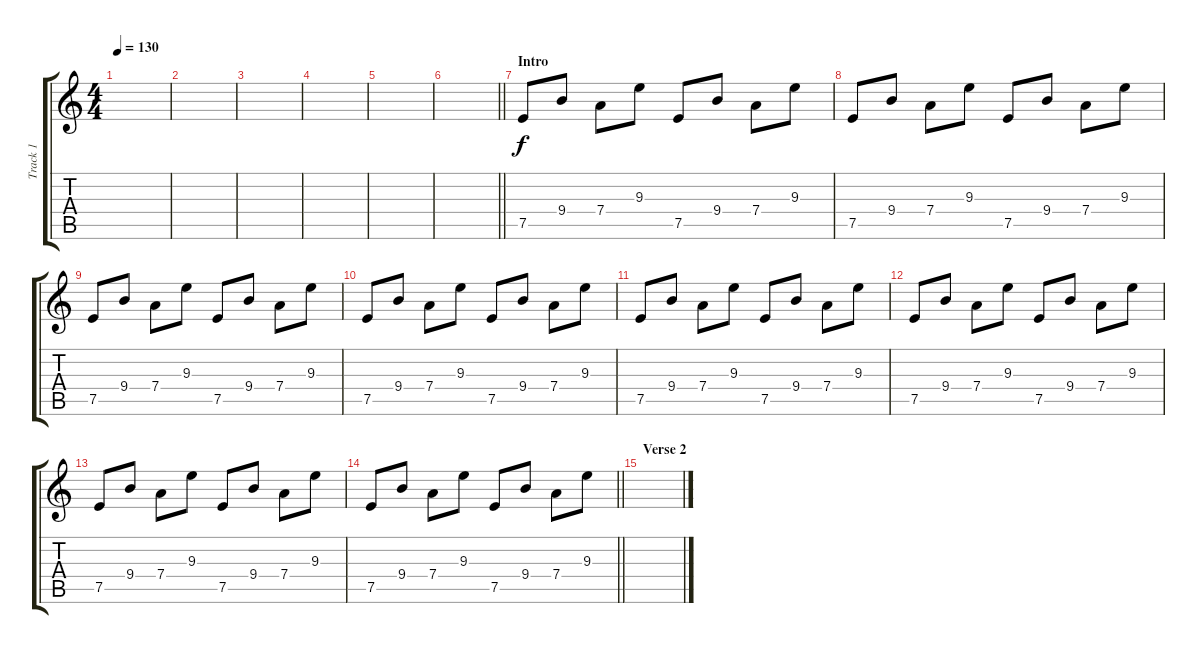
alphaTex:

\track ("Track 1" "Track 1") {instrument acousticguitarsteel}
\staff {score tabs}
\tuning (E4 B3 G3 D3 A2 E2) {hide}
\ts (4 4)
\tempo 130
\clef g2
\ks c
|
|
|
|
|
\barLineRight lightlight
|
\section ("" "Intro")
7.5.8 9.4.8 7.4.8 9.3.8 7.5.8 9.4.8 7.4.8 9.3.8 |
7.5.8 9.4.8 7.4.8 9.3.8 7.5.8 9.4.8 7.4.8 9.3.8 |
7.5.8 9.4.8 7.4.8 9.3.8 7.5.8 9.4.8 7.4.8 9.3.8 |
7.5.8 9.4.8 7.4.8 9.3.8 7.5.8 9.4.8 7.4.8 9.3.8 |
7.5.8 9.4.8 7.4.8 9.3.8 7.5.8 9.4.8 7.4.8 9.3.8 |
7.5.8 9.4.8 7.4.8 9.3.8 7.5.8 9.4.8 7.4.8 9.3.8 |
7.5.8 9.4.8 7.4.8 9.3.8 7.5.8 9.4.8 7.4.8 9.3.8 |
\barLineRight lightlight
7.5.8 9.4.8 7.4.8 9.3.8 7.5.8 9.4.8 7.4.8 9.3.8 |
\section ("" "Verse 2")
